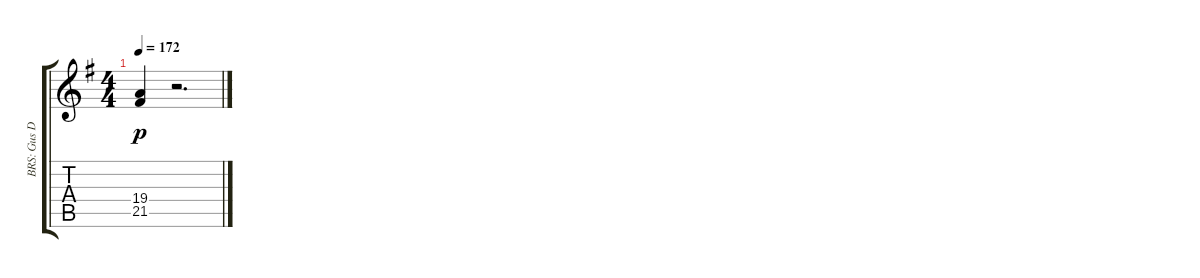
\track ("BRS: Gus Dudgeon" "BRS: Gus D") {instrument synthbrass1}
\staff {score tabs}
\tuning (E4 B3 G3 D3 A2 E2) {hide}
\ts (4 4)
\tempo 172
\clef g2
\ks g
(19.4 21.5).4{dy p} r.2{d}
